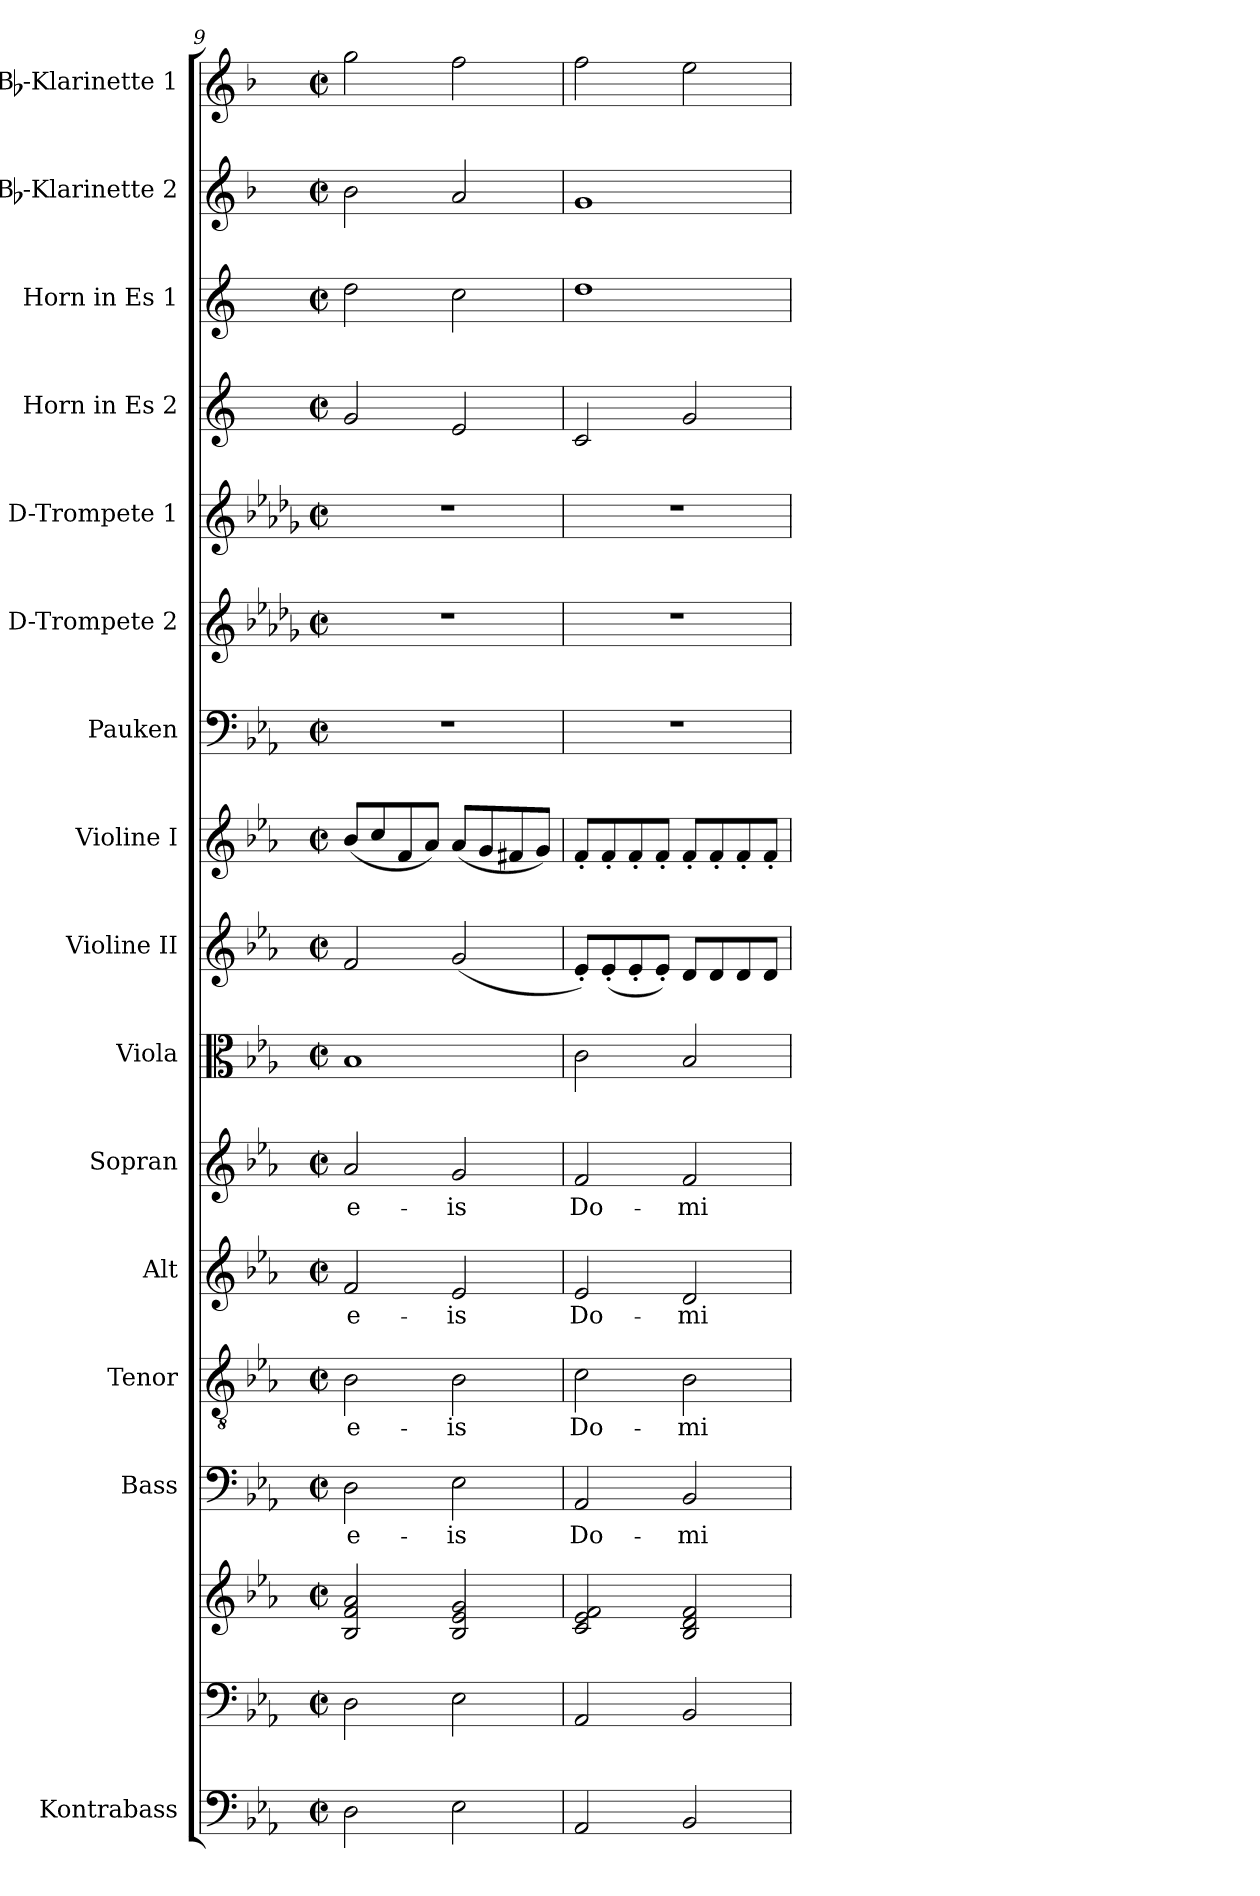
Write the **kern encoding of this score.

**kern	**kern	**kern	**kern	**text	**kern	**text	**kern	**text	**kern	**text	**kern	**kern	**kern	**kern	**kern	**kern	**kern	**kern	**kern	**kern
*part16	*part15	*part15	*part14	*part14	*part13	*part13	*part12	*part12	*part11	*part11	*part10	*part9	*part8	*part7	*part6	*part5	*part4	*part3	*part2	*part1
*staff17	*staff16	*staff15	*staff14	*staff14	*staff13	*staff13	*staff12	*staff12	*staff11	*staff11	*staff10	*staff9	*staff8	*staff7	*staff6	*staff5	*staff4	*staff3	*staff2	*staff1
*I"Kontrabass	*	*	*I"Bass	*	*I"Tenor	*	*I"Alt	*	*I"Sopran	*	*I"Viola	*I"Violine II	*I"Violine I	*I"Pauken	*I"D-Trompete 2	*I"D-Trompete 1	*I"Horn in Es 2	*I"Horn in Es 1	*I"Bb-Klarinette 2	*I"Bb-Klarinette 1
*I'Kb.	*	*	*I'B.	*	*I'T.	*	*I'A.	*	*I'S.	*	*I'Vla.	*I'Vl. II	*I'Vl. I	*I'Pk.	*I'D Trp. 2	*I'D Trp. 1	*	*	*I'Bb Kl. 2	*I'Bb Kl. 1
*clefF4	*clefF4	*clefG2	*clefF4	*	*clefGv2	*	*clefG2	*	*clefG2	*	*clefC3	*clefG2	*clefG2	*clefF4	*clefG2	*clefG2	*clefG2	*clefG2	*clefG2	*clefG2
*ITrd7c12	*	*	*	*	*	*	*	*	*	*	*	*	*	*	*ITrd-1c-2	*ITrd-1c-2	*ITrd5c9	*ITrd5c9	*ITrd1c2	*ITrd1c2
*k[b-e-a-]	*k[b-e-a-]	*k[b-e-a-]	*k[b-e-a-]	*	*k[b-e-a-]	*	*k[b-e-a-]	*	*k[b-e-a-]	*	*k[b-e-a-]	*k[b-e-a-]	*k[b-e-a-]	*k[b-e-a-]	*k[b-e-a-]	*k[b-e-a-]	*k[b-e-a-]	*k[b-e-a-]	*k[b-e-a-]	*k[b-e-a-]
*E-:	*E-:	*E-:	*E-:	*	*E-:	*	*E-:	*	*E-:	*	*E-:	*E-:	*E-:	*E-:	*E-:	*E-:	*E-:	*E-:	*E-:	*E-:
*M2/2	*M2/2	*M2/2	*M2/2	*	*M2/2	*	*M2/2	*	*M2/2	*	*M2/2	*M2/2	*M2/2	*M2/2	*M2/2	*M2/2	*M2/2	*M2/2	*M2/2	*M2/2
*met(c|)	*met(c|)	*met(c|)	*met(c|)	*	*met(c|)	*	*met(c|)	*	*met(c|)	*	*met(c|)	*met(c|)	*met(c|)	*met(c|)	*met(c|)	*met(c|)	*met(c|)	*met(c|)	*met(c|)	*met(c|)
=9	=9	=9	=9	=9	=9	=9	=9	=9	=9	=9	=9	=9	=9	=9	=9	=9	=9	=9	=9	=9
!	!	!	!	!LO:LY:b	!	!LO:LY:b	!	!LO:LY:b	!	!LO:LY:b	!	!	!	!	!	!	!	!	!	!
2DD\	2D\	2B-/ 2f/ 2a-/	2D\	e-	2B-\	e-	2f/	e-	2a-/	e-	1B-	2f/	(<8b-/L	1r	1r	1r	2B-/	2f\	2a-\	2ff\
.	.	.	.	.	.	.	.	.	.	.	.	.	8cc/	.	.	.	.	.	.	.
.	.	.	.	.	.	.	.	.	.	.	.	.	8f/	.	.	.	.	.	.	.
.	.	.	.	.	.	.	.	.	.	.	.	.	8a-/J)	.	.	.	.	.	.	.
!	!	!	!	!LO:LY:b	!	!LO:LY:b	!	!LO:LY:b	!	!LO:LY:b	!	!	!	!	!	!	!	!	!	!
2EE-\	2E-\	2B-/ 2e-/ 2g/	2E-\	-is	2B-\	-is	2e-/	-is	2g/	-is	.	(<2g/	(<8a-/L	.	.	.	2G/	2e-\	2g/	2ee-\
.	.	.	.	.	.	.	.	.	.	.	.	.	8g/	.	.	.	.	.	.	.
.	.	.	.	.	.	.	.	.	.	.	.	.	8f#X/	.	.	.	.	.	.	.
.	.	.	.	.	.	.	.	.	.	.	.	.	8g/J)	.	.	.	.	.	.	.
=10	=10	=10	=10	=10	=10	=10	=10	=10	=10	=10	=10	=10	=10	=10	=10	=10	=10	=10	=10	=10
!	!	!	!	!LO:LY:b	!	!LO:LY:b	!	!LO:LY:b	!	!LO:LY:b	!	!	!	!	!	!	!	!	!	!
2AAA-/	2AA-/	2c/ 2e-/ 2f/	2AA-/	Do-	2c\	Do-	2e-/	Do-	2f/	Do-	2c\	8e-'</L)	8f'</L	1r	1r	1r	2E-/	1f	1f	2ee-\
.	.	.	.	.	.	.	.	.	.	.	.	(<8e-'</	8f'</	.	.	.	.	.	.	.
.	.	.	.	.	.	.	.	.	.	.	.	8e-'</	8f'</	.	.	.	.	.	.	.
.	.	.	.	.	.	.	.	.	.	.	.	8e-'</J)	8f'</J	.	.	.	.	.	.	.
!	!	!	!	!LO:LY:b	!	!LO:LY:b	!	!LO:LY:b	!	!LO:LY:b	!	!	!	!	!	!	!	!	!	!
2BBB-/	2BB-/	2B-/ 2d/ 2f/	2BB-/	-mi-	2B-\	-mi-	2d/	-mi-	2f/	-mi-	2B-/	8d/L	8f'</L	.	.	.	2B-/	.	.	2dd\
.	.	.	.	.	.	.	.	.	.	.	.	8d/	8f'</	.	.	.	.	.	.	.
.	.	.	.	.	.	.	.	.	.	.	.	8d/	8f'</	.	.	.	.	.	.	.
.	.	.	.	.	.	.	.	.	.	.	.	8d/J	8f'</J	.	.	.	.	.	.	.
=	=	=	=	=	=	=	=	=	=	=	=	=	=	=	=	=	=	=	=	=
*-	*-	*-	*-	*-	*-	*-	*-	*-	*-	*-	*-	*-	*-	*-	*-	*-	*-	*-	*-	*-
